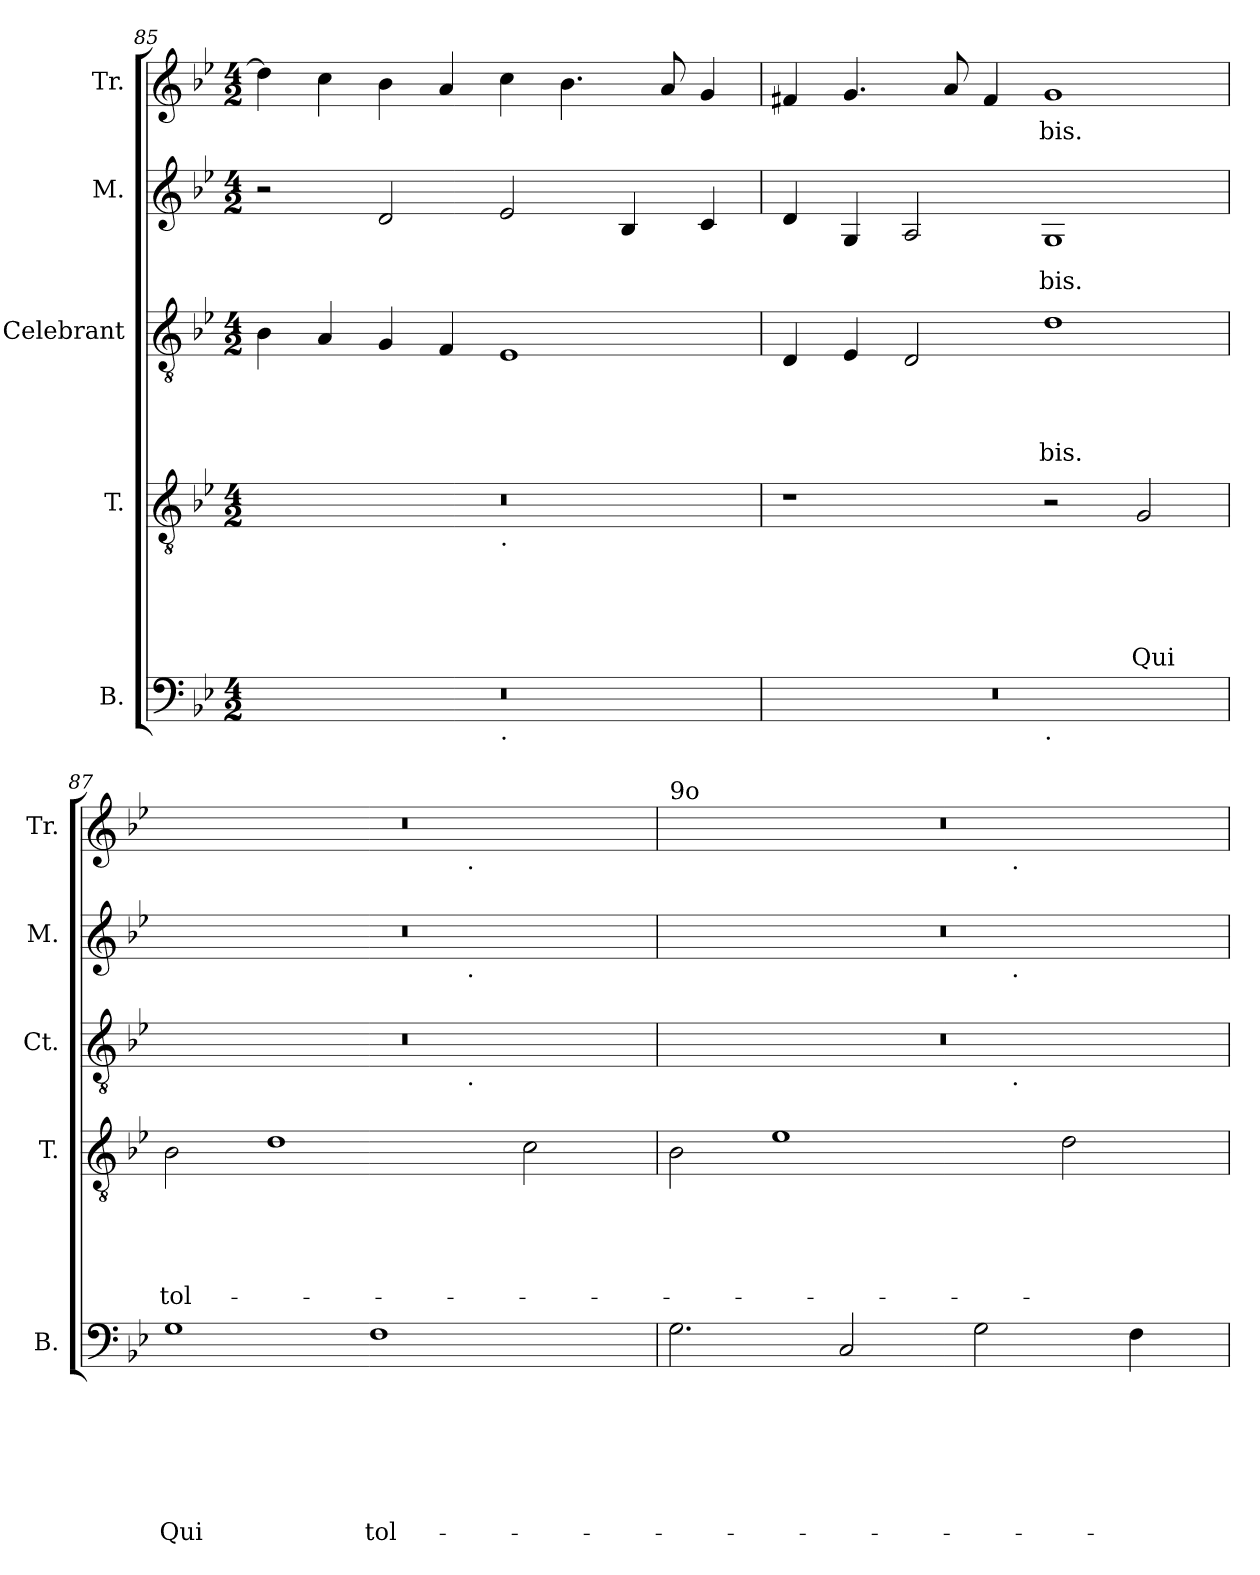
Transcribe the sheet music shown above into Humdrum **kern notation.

**kern	**text	**text	**text	**text	**text	**text	**text	**kern	**text	**text	**text	**text	**text	**kern	**text	**text	**text	**text	**kern	**text	**text	**kern	**text
*part5	*part5	*part5	*part5	*part5	*part5	*part5	*part5	*part4	*part4	*part4	*part4	*part4	*part4	*part3	*part3	*part3	*part3	*part3	*part2	*part2	*part2	*part1	*part1
*staff5	*staff5	*staff5	*staff5	*staff5	*staff5	*staff5	*staff5	*staff4	*staff4	*staff4	*staff4	*staff4	*staff4	*staff3	*staff3	*staff3	*staff3	*staff3	*staff2	*staff2	*staff2	*staff1	*staff1
*I"B.	*	*	*	*	*	*	*	*I"T.	*	*	*	*	*	*I"Celebrant	*	*	*	*	*I"M.	*	*	*I"Tr.	*
*I'B.	*	*	*	*	*	*	*	*I'T.	*	*	*	*	*	*I'Ct.	*	*	*	*	*I'M.	*	*	*I'Tr.	*
*clefF4	*	*	*	*	*	*	*	*clefGv2	*	*	*	*	*	*clefGv2	*	*	*	*	*clefG2	*	*	*clefG2	*
*k[b-e-]	*	*	*	*	*	*	*	*k[b-e-]	*	*	*	*	*	*k[b-e-]	*	*	*	*	*k[b-e-]	*	*	*k[b-e-]	*
*B-:	*	*	*	*	*	*	*	*B-:	*	*	*	*	*	*B-:	*	*	*	*	*B-:	*	*	*B-:	*
*M4/2	*	*	*	*	*	*	*	*M4/2	*	*	*	*	*	*M4/2	*	*	*	*	*M4/2	*	*	*M4/2	*
=85	=85	=85	=85	=85	=85	=85	=85	=85	=85	=85	=85	=85	=85	=85	=85	=85	=85	=85	=85	=85	=85	=85	=85
*^	*	*	*	*	*	*	*	*^	*	*	*	*	*	*	*	*	*	*	*	*	*	*	*
0r	1ryy	.	.	.	.	.	.	.	0r	1ryy	.	.	.	.	.	4B-\	.	.	.	.	2r	.	.	4dd\]	.
.	.	.	.	.	.	.	.	.	.	.	.	.	.	.	.	4A/	.	.	.	.	.	.	.	4cc\	.
.	.	.	.	.	.	.	.	.	.	.	.	.	.	.	.	4G/	.	.	.	.	2d/	.	.	4b-\	.
.	.	.	.	.	.	.	.	.	.	.	.	.	.	.	.	4F/	.	.	.	.	.	.	.	4a/	.
!	!	!	!	!	!	!	!	!	!	!LO:TX:b:t=.	!	!	!	!	!	!	!	!	!	!	!	!	!	!	!
!	!LO:TX:b:t=.	!	!	!	!	!	!	!	!	!	!	!	!	!	!	!	!	!	!	!	!	!	!	!	!
.	1ryy	.	.	.	.	.	.	.	.	1ryy	.	.	.	.	.	1E-	.	.	.	.	2e-/	.	.	4cc\	.
.	.	.	.	.	.	.	.	.	.	.	.	.	.	.	.	.	.	.	.	.	.	.	.	4.b-\	.
.	.	.	.	.	.	.	.	.	.	.	.	.	.	.	.	.	.	.	.	.	4B-/	.	.	.	.
.	.	.	.	.	.	.	.	.	.	.	.	.	.	.	.	.	.	.	.	.	.	.	.	8a/	.
.	.	.	.	.	.	.	.	.	.	.	.	.	.	.	.	.	.	.	.	.	4c/	.	.	4g/	.
*	*	*	*	*	*	*	*	*	*v	*v	*	*	*	*	*	*	*	*	*	*	*	*	*	*	*
=86	=86	=86	=86	=86	=86	=86	=86	=86	=86	=86	=86	=86	=86	=86	=86	=86	=86	=86	=86	=86	=86	=86	=86	=86
0r	1ryy	.	.	.	.	.	.	.	1r	.	.	.	.	.	4D/	.	.	.	.	4d/	.	.	4f#/	.
.	.	.	.	.	.	.	.	.	.	.	.	.	.	.	4E-/	.	.	.	.	4G/	.	.	4.g/	.
.	.	.	.	.	.	.	.	.	.	.	.	.	.	.	2D/	.	.	.	.	2A/	.	.	.	.
.	.	.	.	.	.	.	.	.	.	.	.	.	.	.	.	.	.	.	.	.	.	.	8a/	.
.	.	.	.	.	.	.	.	.	.	.	.	.	.	.	.	.	.	.	.	.	.	.	4f#/	.
!	!LO:TX:b:t=.	!	!	!	!	!	!	!	!	!	!	!	!	!	!	!	!	!	!	!	!	!	!	!
!	!	!	!	!	!	!	!	!	!	!	!	!	!	!	!	!	!	!	!LO:LY:b	!	!	!LO:LY:b	!	!LO:LY:b
.	1ryy	.	.	.	.	.	.	.	2r	.	.	.	.	.	1d	.	.	.	-bis.	1G	.	-bis.	1g	-bis.
!	!	!	!	!	!	!	!	!	!	!	!	!	!	!LO:LY:b	!	!	!	!	!	!	!	!	!	!
.	.	.	.	.	.	.	.	.	2G/	.	.	.	.	Qui	.	.	.	.	.	.	.	.	.	.
=87	=87	=87	=87	=87	=87	=87	=87	=87	=87	=87	=87	=87	=87	=87	=87	=87	=87	=87	=87	=87	=87	=87	=87	=87
!	!	!	!	!	!	!	!	!LO:LY:b	!	!	!	!	!	!LO:LY:b	!	!	!	!	!	!	!	!	!	!
*v	*v	*	*	*	*	*	*	*	*	*	*	*	*	*	*^	*	*	*	*	*^	*	*	*^	*
1G	.	.	.	.	.	.	Qui	2B-\	.	.	.	.	tol-	0r	1ryy	.	.	.	.	0r	1ryy	.	.	0r	1ryy	.
.	.	.	.	.	.	.	.	1d	.	.	.	.	.	.	.	.	.	.	.	.	.	.	.	.	.	.
!	!	!	!	!	!	!	!LO:LY:b	!	!	!	!	!	!	!	!	!	!	!	!	!	!	!	!	!	!	!
1F	.	.	.	.	.	.	tol-	.	.	.	.	.	.	.	4ryy	.	.	.	.	.	4ryy	.	.	.	4ryy	.
.	.	.	.	.	.	.	.	.	.	.	.	.	.	.	16ryy	.	.	.	.	.	16ryy	.	.	.	16ryy	.
!	!	!	!	!	!	!	!	!	!	!	!	!	!	!	!	!	!	!	!	!	!	!	!	!	!LO:TX:b:t=.	!
!	!	!	!	!	!	!	!	!	!	!	!	!	!	!	!	!	!	!	!	!	!LO:TX:b:t=.	!	!	!	!	!
!	!	!	!	!	!	!	!	!	!	!	!	!	!	!	!LO:TX:b:t=.	!	!	!	!	!	!	!	!	!	!	!
.	.	.	.	.	.	.	.	.	.	.	.	.	.	.	2ryy	.	.	.	.	.	2ryy	.	.	.	2ryy	.
.	.	.	.	.	.	.	.	2c\	.	.	.	.	.	.	.	.	.	.	.	.	.	.	.	.	.	.
.	.	.	.	.	.	.	.	.	.	.	.	.	.	.	8.ryy	.	.	.	.	.	8.ryy	.	.	.	8.ryy	.
!!LO:LB:g=z	!!
=88	=88	=88	=88	=88	=88	=88	=88	=88	=88	=88	=88	=88	=88	=88	=88	=88	=88	=88	=88	=88	=88	=88	=88	=88	=88	=88
!	!	!	!	!	!	!	!	!	!	!	!	!	!	!	!	!	!	!	!	!	!	!	!	!LO:TX:a:t=9o	!	!
2.G\	.	.	.	.	.	.	.	2B-\	.	.	.	.	.	0r	1ryy	.	.	.	.	0r	1ryy	.	.	0r	1ryy	.
.	.	.	.	.	.	.	.	1e-	.	.	.	.	.	.	.	.	.	.	.	.	.	.	.	.	.	.
2C/	.	.	.	.	.	.	.	.	.	.	.	.	.	.	.	.	.	.	.	.	.	.	.	.	.	.
.	.	.	.	.	.	.	.	.	.	.	.	.	.	.	4ryy	.	.	.	.	.	4ryy	.	.	.	4ryy	.
2G\	.	.	.	.	.	.	.	.	.	.	.	.	.	.	16.ryy	.	.	.	.	.	16.ryy	.	.	.	16.ryy	.
!	!	!	!	!	!	!	!	!	!	!	!	!	!	!	!	!	!	!	!	!	!	!	!	!	!LO:TX:b:t=.	!
!	!	!	!	!	!	!	!	!	!	!	!	!	!	!	!	!	!	!	!	!	!LO:TX:b:t=.	!	!	!	!	!
!	!	!	!	!	!	!	!	!	!	!	!	!	!	!	!LO:TX:b:t=.	!	!	!	!	!	!	!	!	!	!	!
.	.	.	.	.	.	.	.	.	.	.	.	.	.	.	2ryy	.	.	.	.	.	2ryy	.	.	.	2ryy	.
.	.	.	.	.	.	.	.	2d\	.	.	.	.	.	.	.	.	.	.	.	.	.	.	.	.	.	.
4F\	.	.	.	.	.	.	.	.	.	.	.	.	.	.	.	.	.	.	.	.	.	.	.	.	.	.
.	.	.	.	.	.	.	.	.	.	.	.	.	.	.	8ryy	.	.	.	.	.	8ryy	.	.	.	8ryy	.
.	.	.	.	.	.	.	.	.	.	.	.	.	.	.	32ryy	.	.	.	.	.	32ryy	.	.	.	32ryy	.
*	*	*	*	*	*	*	*	*	*	*	*	*	*	*v	*v	*	*	*	*	*	*	*	*	*v	*v	*
*	*	*	*	*	*	*	*	*	*	*	*	*	*	*	*	*	*	*	*v	*v	*	*	*	*
=	=	=	=	=	=	=	=	=	=	=	=	=	=	=	=	=	=	=	=	=	=	=	=
*-	*-	*-	*-	*-	*-	*-	*-	*-	*-	*-	*-	*-	*-	*-	*-	*-	*-	*-	*-	*-	*-	*-	*-
